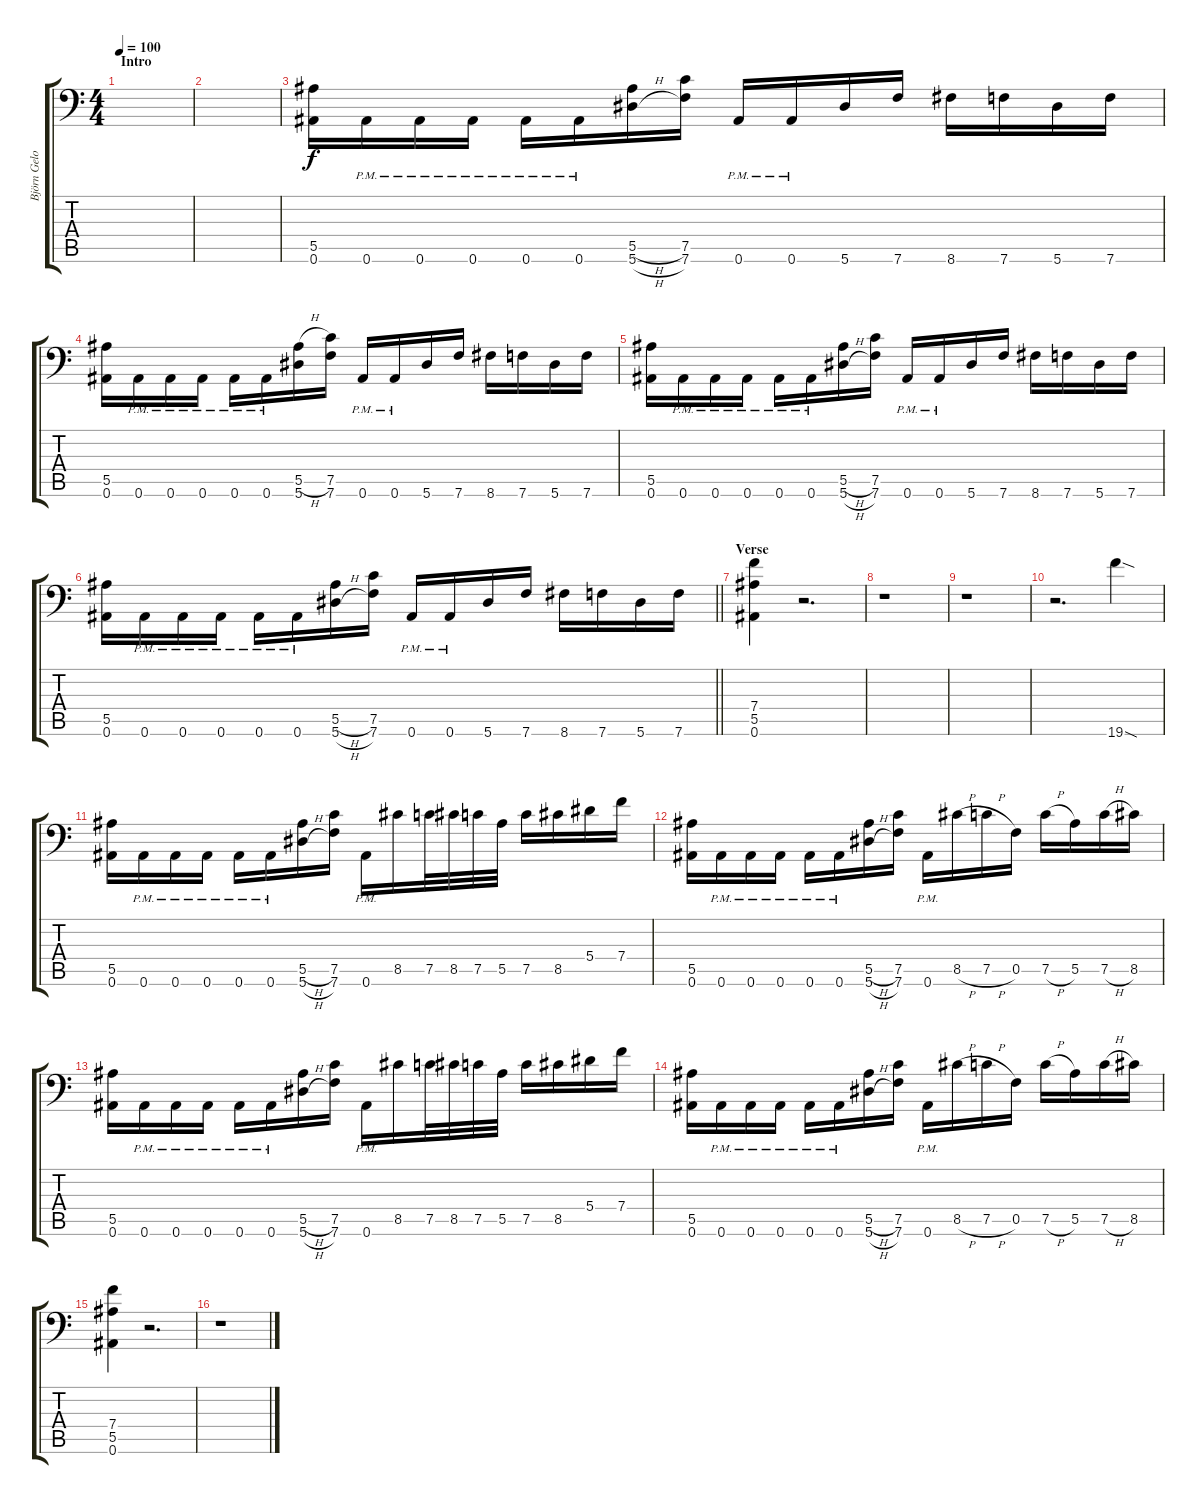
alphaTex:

\track ("Björn Gelotte" "Björn Gelo") {instrument distortionguitar}
\staff {score tabs}
\tuning (C4 G3 Eb3 Bb2 F2 Bb1) {hide}
\ts (4 4)
\section ("" "Intro")
\tempo 100
\clef f4
\ks c
|
|
(5.5 0.6).16 0.6{pm}.16 0.6{pm}.16 0.6{pm}.16 0.6{pm}.16 0.6{pm}.16 (5.5{h} 5.6{h}).16 (7.5 7.6).16 0.6{pm}.16 0.6{pm}.16 5.6.16 7.6.16 8.6.16 7.6.16 5.6.16 7.6.16 |
(5.5 0.6).16 0.6{pm}.16 0.6{pm}.16 0.6{pm}.16 0.6{pm}.16 0.6{pm}.16 (5.5{h} 5.6).16 (7.5 7.6).16 0.6{pm}.16 0.6{pm}.16 5.6.16 7.6.16 8.6.16 7.6.16 5.6.16 7.6.16 |
(5.5 0.6).16 0.6{pm}.16 0.6{pm}.16 0.6{pm}.16 0.6{pm}.16 0.6{pm}.16 (5.5{h} 5.6{h}).16 (7.5 7.6).16 0.6{pm}.16 0.6{pm}.16 5.6.16 7.6.16 8.6.16 7.6.16 5.6.16 7.6.16 |
\barLineRight lightlight
(5.5 0.6).16 0.6{pm}.16 0.6{pm}.16 0.6{pm}.16 0.6{pm}.16 0.6{pm}.16 (5.5{h} 5.6{h}).16 (7.5 7.6).16 0.6{pm}.16 0.6{pm}.16 5.6.16 7.6.16 8.6.16 7.6.16 5.6.16 7.6.16 |
\section ("" "Verse")
(7.4 5.5 0.6).4 r.2{d} |
r.1 |
r.1 |
r.2{d} 19.6{sod}.4 |
(5.5 0.6).16 0.6{pm}.16 0.6{pm}.16 0.6{pm}.16 0.6{pm}.16 0.6{pm}.16 (5.5{h} 5.6{h}).16 (7.5 7.6).16 0.6{pm}.16 8.5.16 7.5.32 8.5.32 7.5.32 5.5.32 7.5.16 8.5.16 5.4.16 7.4.16 |
(5.5 0.6).16 0.6{pm}.16 0.6{pm}.16 0.6{pm}.16 0.6{pm}.16 0.6{pm}.16 (5.5{h} 5.6{h}).16 (7.5 7.6).16 0.6{pm}.16 8.5{h}.16 7.5{h}.16 0.5.16 7.5{h}.16 5.5.16 7.5{h}.16 8.5.16 |
(5.5 0.6).16 0.6{pm}.16 0.6{pm}.16 0.6{pm}.16 0.6{pm}.16 0.6{pm}.16 (5.5{h} 5.6{h}).16 (7.5 7.6).16 0.6{pm}.16 8.5.16 7.5.32 8.5.32 7.5.32 5.5.32 7.5.16 8.5.16 5.4.16 7.4.16 |
(5.5 0.6).16 0.6{pm}.16 0.6{pm}.16 0.6{pm}.16 0.6{pm}.16 0.6{pm}.16 (5.5{h} 5.6{h}).16 (7.5 7.6).16 0.6{pm}.16 8.5{h}.16 7.5{h}.16 0.5.16 7.5{h}.16 5.5.16 7.5{h}.16 8.5.16 |
(7.4 5.5 0.6).4 r.2{d} |
r.1
